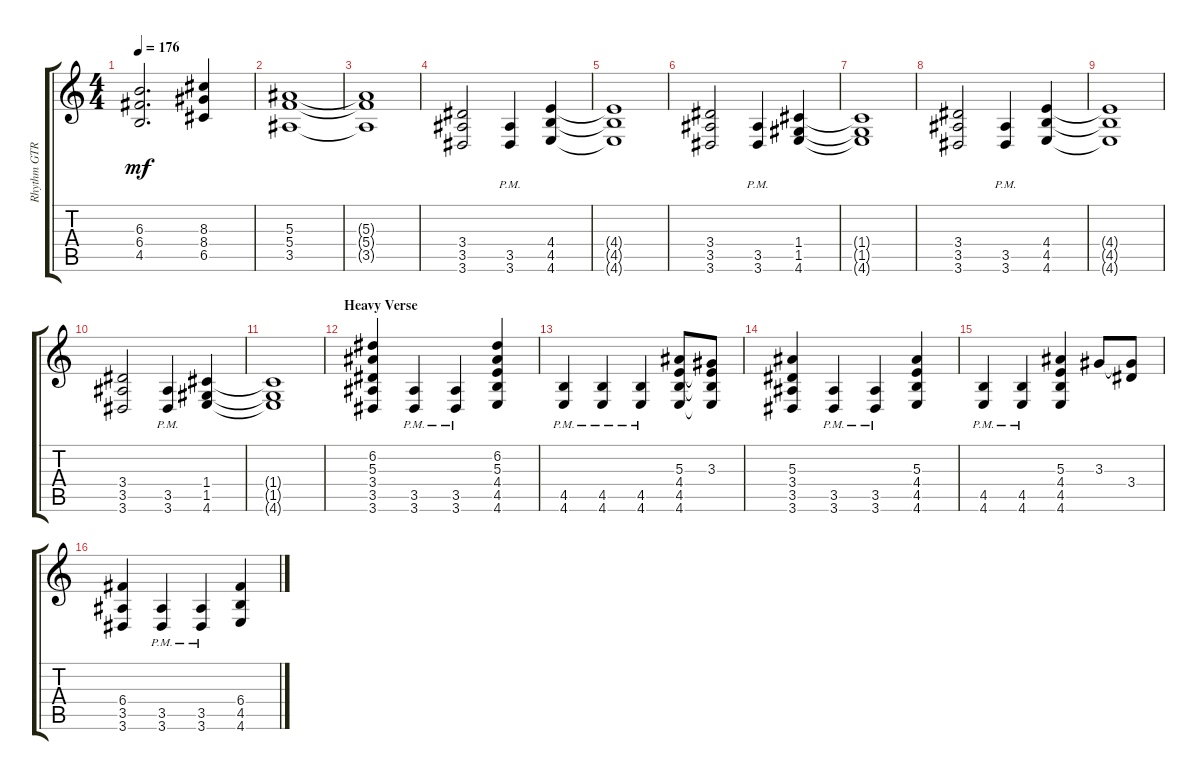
\track ("Rhythm GTR 2" "Rhythm GTR") {instrument distortionguitar}
\staff {score tabs}
\tuning (D4 A3 F3 C3 G2 C2) {hide}
\ts (4 4)
\tempo 176
\clef g2
\ks aminor
(6.3{t} 6.4{t} 4.5{t}).2{d dy mf} (8.3 8.4 6.5).4 |
(5.3 5.4 3.5).1 |
(5.3{t} 5.4{t} 3.5{t}).1 |
(3.4 3.5 3.6).2 (3.5{pm} 3.6{pm}).4 (4.4 4.5 4.6).4 |
(4.4{t} 4.5{t} 4.6{t}).1 |
(3.4 3.5 3.6).2 (3.5{pm} 3.6{pm}).4 (1.4 1.5 4.6).4 |
(1.4{t} 1.5{t} 4.6{t}).1 |
(3.4 3.5 3.6).2 (3.5{pm} 3.6{pm}).4 (4.4 4.5 4.6).4 |
(4.4{t} 4.5{t} 4.6{t}).1 |
(3.4 3.5 3.6).2 (3.5{pm} 3.6{pm}).4 (1.4 1.5 4.6).4 |
(1.4{t} 1.5{t} 4.6{t}).1 |
\section ("" "Heavy Verse")
(6.2 5.3 3.4 3.5 3.6).4 (3.5{pm} 3.6{pm}).4 (3.5{pm} 3.6{pm}).4 (6.2 5.3 4.4 4.5 4.6).4 |
(4.5{pm} 4.6{pm}).4 (4.5{pm} 4.6{pm}).4 (4.5{pm} 4.6{pm}).4 (5.3 4.4 4.5 4.6).8 (3.3 4.4{t} 4.5{t} 4.6{t}).8 |
(5.3 3.4 3.5 3.6).4 (3.5{pm} 3.6{pm}).4 (3.5{pm} 3.6{pm}).4 (5.3 4.4 4.5 4.6).4 |
(4.5{pm} 4.6{pm}).4 (4.5{pm} 4.6{pm}).4 (5.3 4.4 4.5 4.6).4 3.3.8 (3.3{t} 3.4).8 |
(6.4 3.5 3.6).4 (3.5{pm} 3.6{pm}).4 (3.5{pm} 3.6{pm}).4 (6.4 4.5 4.6).4
